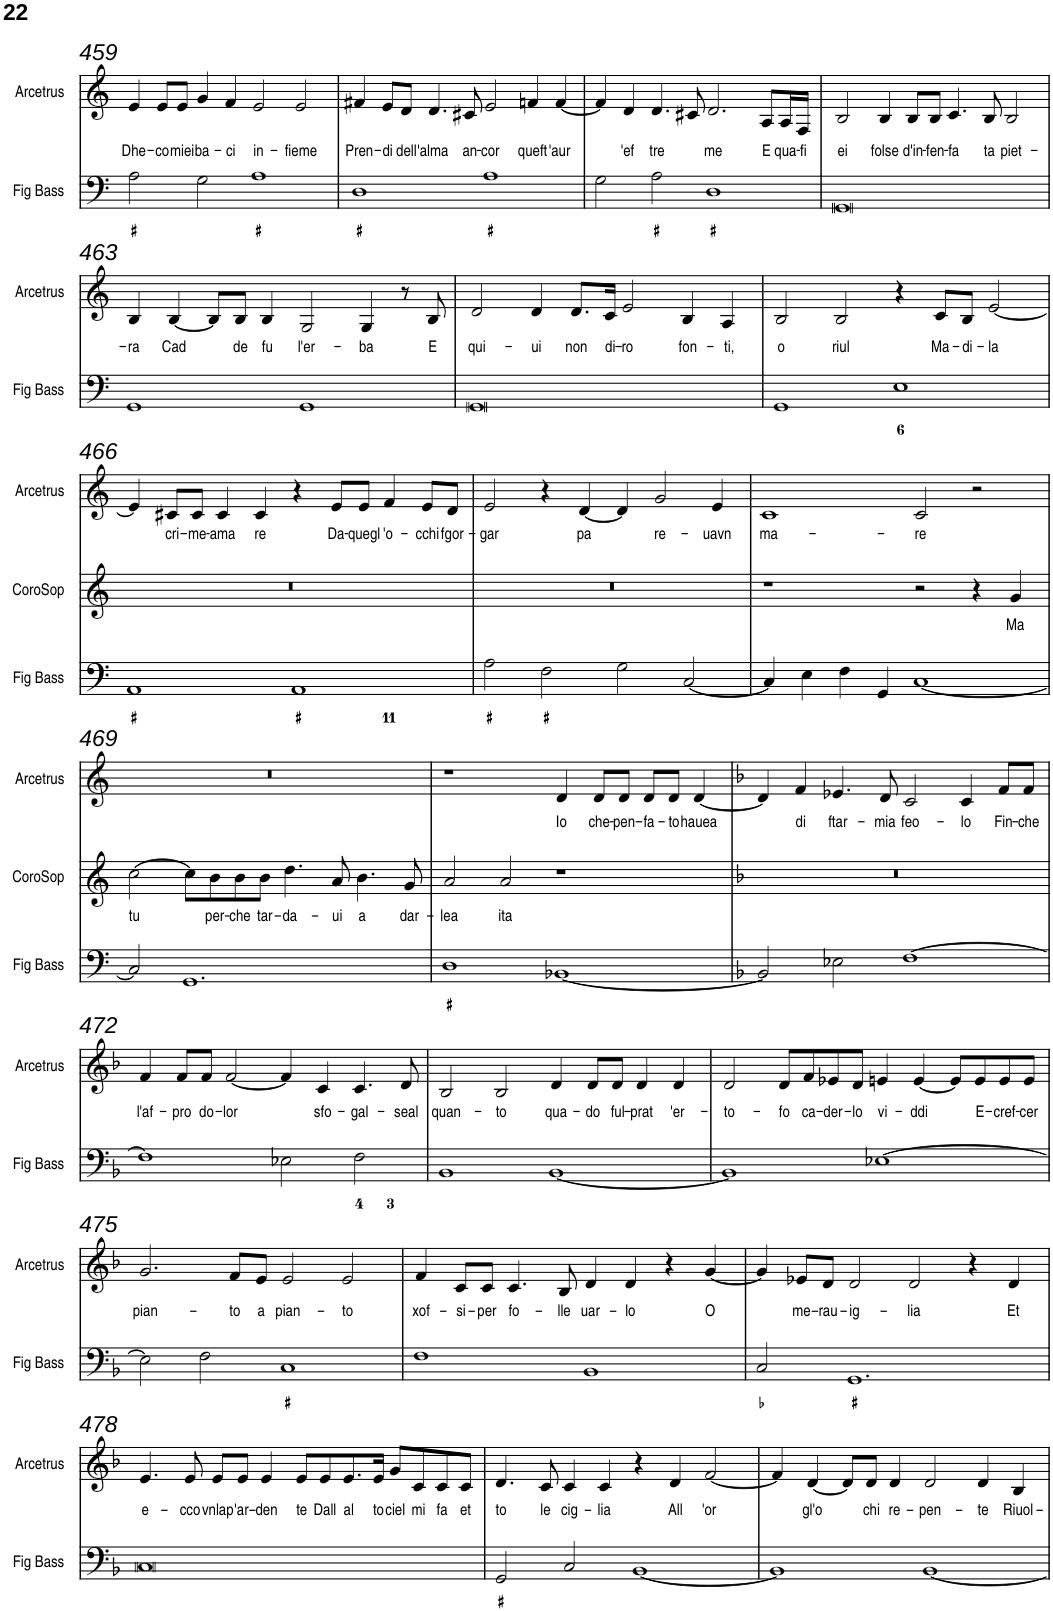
**kern	**kern	**text	**kern	**text
*part3	*part2	*part2	*part1	*part1
*staff3	*staff2	*staff2	*staff1	*staff1
*I"Fig Bass	*I"CoroSop	*	*I"Arcetrus	*
*I'Fig Bass	*I'CoroSop	*	*I'Arcetrus	*
!!LO:PB:g=z
*clefF4	*clefG2	*	*clefG2	*
*k[]	*k[]	*	*k[]	*
*M4/2	*M4/2	*	*M4/2	*
=459	=459	=459	=459	=459
!	!	!	!	!LO:LY:b
2A\	0r	.	4e/	Dhe-
!	!	!	!	!LO:LY:b
.	.	.	8e/L	-co
!	!	!	!	!LO:LY:b
.	.	.	8e/J	miei
!	!	!	!	!LO:LY:b
2G\	.	.	4g/	ba-
!	!	!	!	!LO:LY:b
.	.	.	4f/	-ci
!	!	!	!	!LO:LY:b
1A	.	.	2e/	in-
!	!	!	!	!LO:LY:b
.	.	.	2e/	-fieme
=460	=460	=460	=460	=460
!	!	!	!	!LO:LY:b
1D	0r	.	4f#X/	Pren-
!	!	!	!	!LO:LY:b
.	.	.	8e/L	-di
!	!	!	!	!LO:LY:b
.	.	.	8d/J	dell
!	!	!	!	!LO:LY:b
.	.	.	4.d/	'alma
!	!	!	!	!LO:LY:b
.	.	.	8c#X/	an-
!	!	!	!	!LO:LY:b
1A	.	.	2e/	-cor
!	!	!	!	!LO:LY:b
.	.	.	4fn/	queft
!	!	!	!	!LO:LY:b
.	.	.	[4f/	'aur
=461	=461	=461	=461	=461
2G\	0r	.	4f/]	.
!	!	!	!	!LO:LY:b
.	.	.	4d/	'ef
!	!	!	!	!LO:LY:b
2A\	.	.	4.d/	tre
.	.	.	8c#X/	.
!	!	!	!	!LO:LY:b
1D	.	.	2.d/	me
!	!	!	!	!LO:LY:b
.	.	.	8A/L	E
!	!	!	!	!LO:LY:b
.	.	.	16A/L	qua-
!	!	!	!	!LO:LY:b
.	.	.	16F/JJ	-fi
=462	=462	=462	=462	=462
!	!	!	!	!LO:LY:b
0GG	0r	.	2B/	ei
!	!	!	!	!LO:LY:b
.	.	.	4B/	folse
!	!	!	!	!LO:LY:b
.	.	.	8B/L	d'in-
!	!	!	!	!LO:LY:b
.	.	.	8B/J	-fen-
!	!	!	!	!LO:LY:b
.	.	.	4.c/	-fa
!	!	!	!	!LO:LY:b
.	.	.	8B/	ta
!	!	!	!	!LO:LY:b
.	.	.	2B/	piet-
!!LO:LB:g=z
=463	=463	=463	=463	=463
!	!	!	!	!LO:LY:b
1GG	0r	.	4B/	-ra
!	!	!	!	!LO:LY:b
.	.	.	[4B/	Cad
.	.	.	8B/L]	.
!	!	!	!	!LO:LY:b
.	.	.	8B/J	de
!	!	!	!	!LO:LY:b
.	.	.	4B/	fu
!	!	!	!	!LO:LY:b
1GG	.	.	2G/	l'er-
!	!	!	!	!LO:LY:b
.	.	.	4G/	-ba
.	.	.	8r	.
!	!	!	!	!LO:LY:b
.	.	.	8B/	E
=464	=464	=464	=464	=464
!	!	!	!	!LO:LY:b
0GG	0r	.	2d/	qui-
!	!	!	!	!LO:LY:b
.	.	.	4d/	-ui
!	!	!	!	!LO:LY:b
.	.	.	8.d/L	non
!	!	!	!	!LO:LY:b
.	.	.	16c/Jk	di-
!	!	!	!	!LO:LY:b
.	.	.	2e/	-ro
!	!	!	!	!LO:LY:b
.	.	.	4B/	fon-
!	!	!	!	!LO:LY:b
.	.	.	4A/	-ti,
=465	=465	=465	=465	=465
!	!	!	!	!LO:LY:b
1GG	0r	.	2B/	o
!	!	!	!	!LO:LY:b
.	.	.	2B/	riul
1E	.	.	4r	.
!	!	!	!	!LO:LY:b
.	.	.	8c/L	Ma-
!	!	!	!	!LO:LY:b
.	.	.	8B/J	-di-
!	!	!	!	!LO:LY:b
.	.	.	[2e/	-la
!!LO:LB:g=z
=466	=466	=466	=466	=466
1AA	0r	.	4e/]	.
!	!	!	!	!LO:LY:b
.	.	.	8c#X/L	cri-
!	!	!	!	!LO:LY:b
.	.	.	8c#/J	-me-
!	!	!	!	!LO:LY:b
.	.	.	4c#/	-ama
!	!	!	!	!LO:LY:b
.	.	.	4c#/	re
1AA	.	.	4r	.
!	!	!	!	!LO:LY:b
.	.	.	8e/L	Da-
!	!	!	!	!LO:LY:b
.	.	.	8e/J	-quegl
!	!	!	!	!LO:LY:b
.	.	.	4f/	'o-
!	!	!	!	!LO:LY:b
.	.	.	8e/L	-cchi
!	!	!	!	!LO:LY:b
.	.	.	8d/J	fgor-
=467	=467	=467	=467	=467
!	!	!	!	!LO:LY:b
2A\	0r	.	2e/	-gar
2F\	.	.	4r	.
!	!	!	!	!LO:LY:b
.	.	.	[4d/	pa
2G\	.	.	4d/]	.
!	!	!	!	!LO:LY:b
.	.	.	2g/	re-
[2C/	.	.	.	.
!	!	!	!	!LO:LY:b
.	.	.	4e/	-uavn
=468	=468	=468	=468	=468
!	!	!	!	!LO:LY:b
4C/]	1r	.	1c	ma-
4E\	.	.	.	.
4F\	.	.	.	.
4GG/	.	.	.	.
!	!	!	!	!LO:LY:b
[1C	2r	.	2c/	-re
.	4r	.	2r	.
!	!	!LO:LY:b	!	!
.	4g/	Ma	.	.
!!LO:LB:g=z
=469	=469	=469	=469	=469
!	!	!LO:LY:b	!	!
2C/]	[2cc\	tu	0r	.
1.GG	8cc\L]	.	.	.
!	!	!LO:LY:b	!	!
.	8b\	per-	.	.
!	!	!LO:LY:b	!	!
.	8b\	-che	.	.
!	!	!LO:LY:b	!	!
.	8b\J	tar-	.	.
!	!	!LO:LY:b	!	!
.	4.dd\	-da-	.	.
!	!	!LO:LY:b	!	!
.	8a/	-ui	.	.
!	!	!LO:LY:b	!	!
.	4.b\	a	.	.
!	!	!LO:LY:b	!	!
.	8g/	dar-	.	.
=470	=470	=470	=470	=470
!	!	!LO:LY:b	!	!
1D	2a/	-lea	1r	.
!	!	!LO:LY:b	!	!
.	2a/	ita	.	.
!	!	!	!	!LO:LY:b
[1BB-X	1r	.	4d/	Io
!	!	!	!	!LO:LY:b
.	.	.	8d/L	che-
!	!	!	!	!LO:LY:b
.	.	.	8d/J	-pen-
!	!	!	!	!LO:LY:b
.	.	.	8d/L	-fa-
!	!	!	!	!LO:LY:b
.	.	.	8d/J	-to
!	!	!	!	!LO:LY:b
.	.	.	[4d/	hauea
=471	=471	=471	=471	=471
*k[b-]	*k[b-]	*	*k[b-]	*
2BB-/]	0r	.	4d/]	.
!	!	!	!	!LO:LY:b
.	.	.	4f/	di
!	!	!	!	!LO:LY:b
2E-X\	.	.	4.e-X/	ftar-
!	!	!	!	!LO:LY:b
.	.	.	8d/	-mia
!	!	!	!	!LO:LY:b
[1F	.	.	2c/	feo-
!	!	!	!	!LO:LY:b
.	.	.	4c/	-lo
!	!	!	!	!LO:LY:b
.	.	.	8f/L	Fin-
!	!	!	!	!LO:LY:b
.	.	.	8f/J	-che
!!LO:LB:g=z
=472	=472	=472	=472	=472
!	!	!	!	!LO:LY:b
1F]	0r	.	4f/	l'af-
!	!	!	!	!LO:LY:b
.	.	.	8f/L	-pro
!	!	!	!	!LO:LY:b
.	.	.	8f/J	do-
!	!	!	!	!LO:LY:b
.	.	.	[2f/	-lor
2E-X\	.	.	4f/]	.
!	!	!	!	!LO:LY:b
.	.	.	4c/	sfo-
!	!	!	!	!LO:LY:b
2F\	.	.	4.c/	-gal-
!	!	!	!	!LO:LY:b
.	.	.	8d/	-seal
=473	=473	=473	=473	=473
!	!	!	!	!LO:LY:b
1BB-	0r	.	2B-/	quan-
!	!	!	!	!LO:LY:b
.	.	.	2B-/	-to
!	!	!	!	!LO:LY:b
[1BB-	.	.	4d/	qua-
!	!	!	!	!LO:LY:b
.	.	.	8d/L	-do
!	!	!	!	!LO:LY:b
.	.	.	8d/J	ful-
!	!	!	!	!LO:LY:b
.	.	.	4d/	-prat
!	!	!	!	!LO:LY:b
.	.	.	4d/	'er-
=474	=474	=474	=474	=474
!	!	!	!	!LO:LY:b
1BB-]	0r	.	2d/	-to-
!	!	!	!	!LO:LY:b
.	.	.	8d/L	-fo
!	!	!	!	!LO:LY:b
.	.	.	8f/	ca-
!	!	!	!	!LO:LY:b
.	.	.	8e-X/	-der-
!	!	!	!	!LO:LY:b
.	.	.	8d/J	-lo
!	!	!	!	!LO:LY:b
[1E-X	.	.	4en/	vi-
!	!	!	!	!LO:LY:b
.	.	.	[4e/	-ddi
.	.	.	8e/L]	.
!	!	!	!	!LO:LY:b
.	.	.	8e/	E-
!	!	!	!	!LO:LY:b
.	.	.	8e/	-cref-
!	!	!	!	!LO:LY:b
.	.	.	8e/J	-cer
!!LO:LB:g=z
=475	=475	=475	=475	=475
!	!	!	!	!LO:LY:b
2E-\]	0r	.	2.g/	pian-
2F\	.	.	.	.
!	!	!	!	!LO:LY:b
.	.	.	8f/L	-to
!	!	!	!	!LO:LY:b
.	.	.	8e/J	a
!	!	!	!	!LO:LY:b
1C	.	.	2e/	pian-
!	!	!	!	!LO:LY:b
.	.	.	2e/	-to
=476	=476	=476	=476	=476
!	!	!	!	!LO:LY:b
1F	0r	.	4f/	xof-
!	!	!	!	!LO:LY:b
.	.	.	8c/L	-si-
!	!	!	!	!LO:LY:b
.	.	.	8c/J	-per
!	!	!	!	!LO:LY:b
.	.	.	4.c/	fo-
!	!	!	!	!LO:LY:b
.	.	.	8B-/	-lle
!	!	!	!	!LO:LY:b
1BB-	.	.	4d/	uar-
!	!	!	!	!LO:LY:b
.	.	.	4d/	-lo
.	.	.	4r	.
!	!	!	!	!LO:LY:b
.	.	.	[4g/	O
=477	=477	=477	=477	=477
2C/	0r	.	4g/]	.
!	!	!	!	!LO:LY:b
.	.	.	8e-X/L	me-
!	!	!	!	!LO:LY:b
.	.	.	8d/J	-rau-
!	!	!	!	!LO:LY:b
1.GG	.	.	2d/	-ig-
!	!	!	!	!LO:LY:b
.	.	.	2d/	-lia
.	.	.	4r	.
!	!	!	!	!LO:LY:b
.	.	.	4d/	Et
!!LO:LB:g=z
=478	=478	=478	=478	=478
!	!	!	!	!LO:LY:b
0C	0r	.	4.e/	e-
!	!	!	!	!LO:LY:b
.	.	.	8e/	-cco
!	!	!	!	!LO:LY:b
.	.	.	8e/L	vnlap
!	!	!	!	!LO:LY:b
.	.	.	8e/J	'ar-
!	!	!	!	!LO:LY:b
.	.	.	4e/	-den
!	!	!	!	!LO:LY:b
.	.	.	8e/L	te
!	!	!	!	!LO:LY:b
.	.	.	8e/	Dall
!	!	!	!	!LO:LY:b
.	.	.	8.e/	al
!	!	!	!	!LO:LY:b
.	.	.	16e/Jk	to
!	!	!	!	!LO:LY:b
.	.	.	8g/L	ciel
!	!	!	!	!LO:LY:b
.	.	.	8c/	mi
!	!	!	!	!LO:LY:b
.	.	.	8c/	fa
!	!	!	!	!LO:LY:b
.	.	.	8c/J	et
=479	=479	=479	=479	=479
!	!	!	!	!LO:LY:b
2GG/	0r	.	4.d/	to
!	!	!	!	!LO:LY:b
.	.	.	8c/	le
!	!	!	!	!LO:LY:b
2C/	.	.	4c/	cig-
!	!	!	!	!LO:LY:b
.	.	.	4c/	-lia
[1BB-	.	.	4r	.
!	!	!	!	!LO:LY:b
.	.	.	4d/	All
!	!	!	!	!LO:LY:b
.	.	.	[2f/	'or
=480	=480	=480	=480	=480
1BB-]	0r	.	4f/]	.
!	!	!	!	!LO:LY:b
.	.	.	[4d/	gl'o
.	.	.	8d/L]	.
!	!	!	!	!LO:LY:b
.	.	.	8d/J	chi
!	!	!	!	!LO:LY:b
.	.	.	4d/	re-
!	!	!	!	!LO:LY:b
[1BB-	.	.	2d/	-pen-
!	!	!	!	!LO:LY:b
.	.	.	4d/	-te
!	!	!	!	!LO:LY:b
.	.	.	4B-/	Riuol-
=	=	=	=	=
*-	*-	*-	*-	*-
